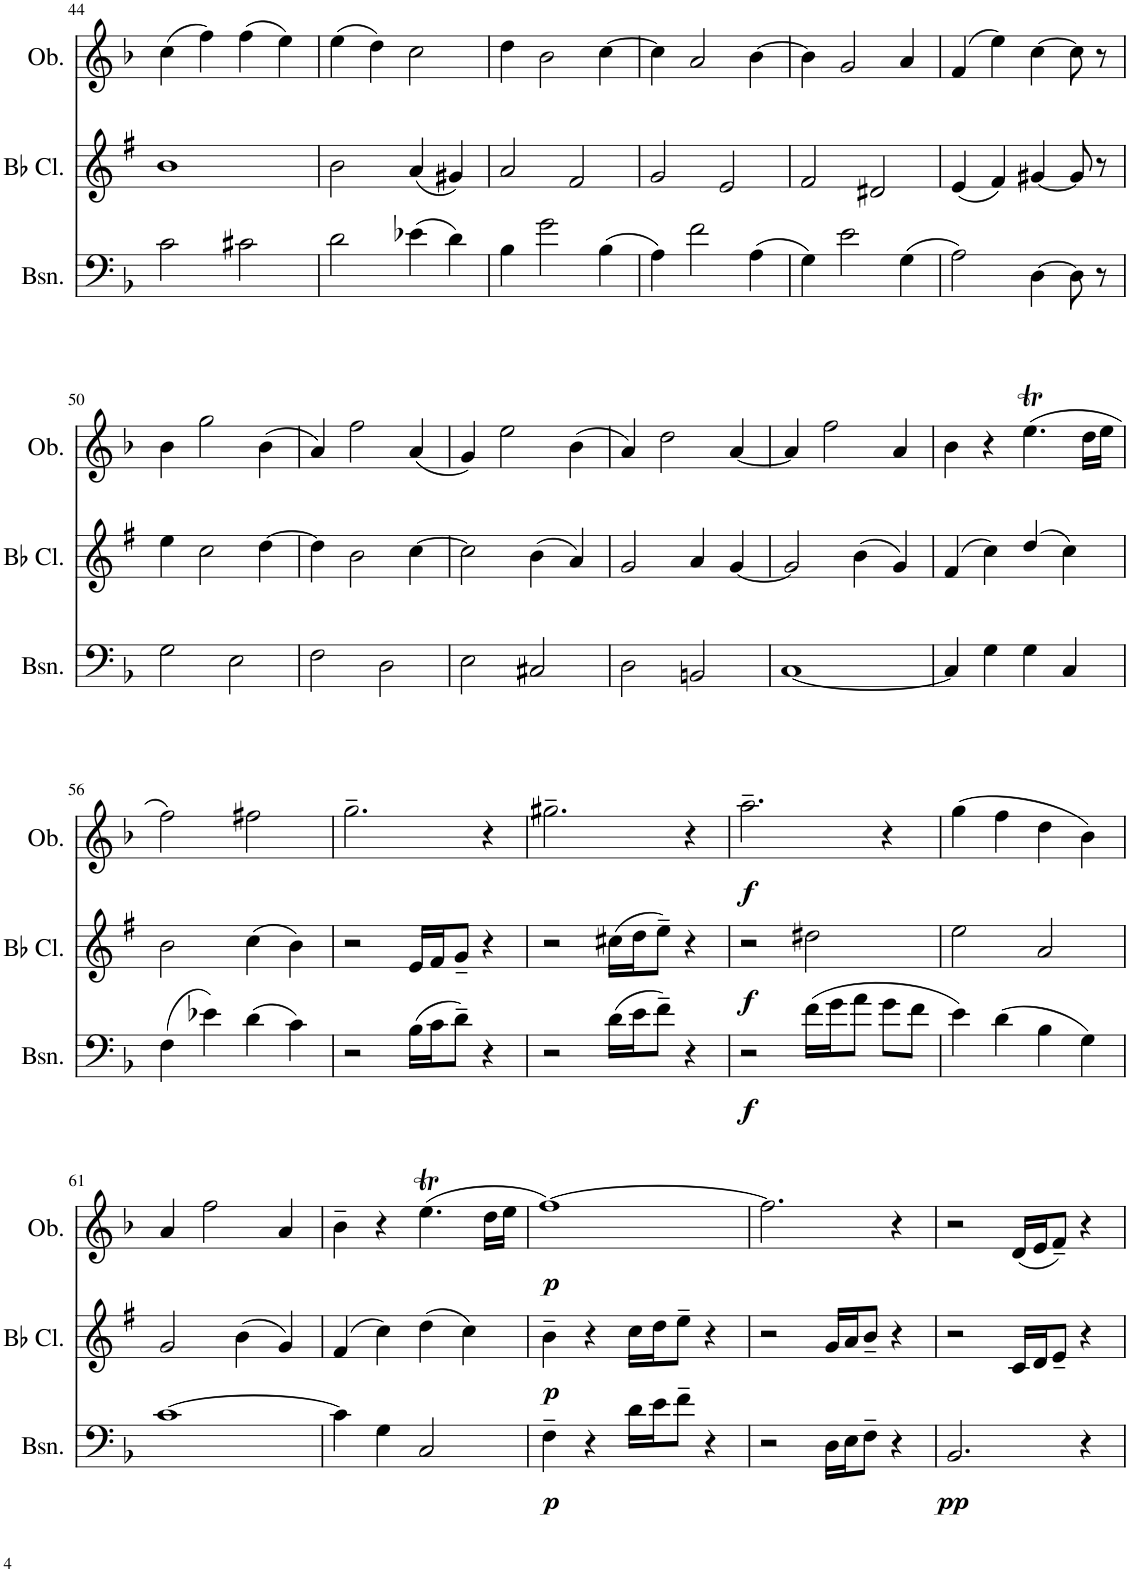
**kern	**dynam	**kern	**dynam	**kern	**dynam
*part3	*part3	*part2	*part2	*part1	*part1
*staff3	*staff3	*staff2	*staff2	*staff1	*staff1
*I"Bassoon	*	*I"Bb Clarinet	*	*I"Oboe	*
*I'Bsn.	*	*I'Bb Cl.	*	*I'Ob.	*
!!LO:PB:g=z
*clefF4	*	*clefG2	*	*clefG2	*
*	*	*Trd1c2	*	*	*
*k[b-]	*	*k[f#]	*	*k[b-]	*
*M4/4	*	*M4/4	*	*M4/4	*
=44	=44	=44	=44	=44	=44
2c\	.	1b	.	(4cc\	.
.	.	.	.	4ff\)	.
2c#X\	.	.	.	(4ff\	.
.	.	.	.	4ee\)	.
=45	=45	=45	=45	=45	=45
2d\	.	2b\	.	(4ee\	.
.	.	.	.	4dd\)	.
(4e-X\	.	(4a/	.	2cc\	.
4d\)	.	4g#X/)	.	.	.
=46	=46	=46	=46	=46	=46
4B-\	.	2a/	.	4dd\	.
2g\	.	.	.	2b-\	.
.	.	2f#/	.	.	.
(4B-\	.	.	.	[4cc\	.
=47	=47	=47	=47	=47	=47
4A\)	.	2g/	.	4cc\]	.
2f\	.	.	.	2a/	.
.	.	2e/	.	.	.
(4A\	.	.	.	[4b-\	.
=48	=48	=48	=48	=48	=48
4G\)	.	2f#/	.	4b-\]	.
2e\	.	.	.	2g/	.
.	.	2d#X/	.	.	.
(4G\	.	.	.	4a/	.
=49	=49	=49	=49	=49	=49
2A\)	.	(4e/	.	(4f/	.
.	.	4f#/)	.	4ee\)	.
[4D\	.	[4g#X/	.	[4cc\	.
8D\]	.	8g#/]	.	8cc\]	.
8r	.	8r	.	8r	.
!!LO:LB:g=z
=50	=50	=50	=50	=50	=50
2G\	.	4ee\	.	4b-\	.
.	.	2cc\	.	2gg\	.
2E\	.	.	.	.	.
.	.	[4dd\	.	(4b-\	.
=51	=51	=51	=51	=51	=51
2F\	.	4dd\]	.	4a/)	.
.	.	2b\	.	2ff\	.
2D\	.	.	.	.	.
.	.	[4cc\	.	(4a/	.
=52	=52	=52	=52	=52	=52
2E\	.	2cc\]	.	4g/)	.
.	.	.	.	2ee\	.
2C#X/	.	(4b\	.	.	.
.	.	4a/)	.	(4b-\	.
=53	=53	=53	=53	=53	=53
2D\	.	2g/	.	4a/)	.
.	.	.	.	2dd\	.
2BBn/	.	4a/	.	.	.
.	.	[4g/	.	[4a/	.
=54	=54	=54	=54	=54	=54
[1C	.	2g/]	.	4a/]	.
.	.	.	.	2ff\	.
.	.	(4b\	.	.	.
.	.	4g/)	.	4a/	.
=55	=55	=55	=55	=55	=55
4C/]	.	(4f#/	.	4b-\	.
4G\	.	4cc\)	.	4r	.
4G\	.	(4dd/	.	(4.eet\	.
4C/	.	4cc\)	.	.	.
.	.	.	.	16dd\LL	.
.	.	.	.	16ee\JJ	.
!!LO:LB:g=z
=56	=56	=56	=56	=56	=56
(4F\	.	2b\	.	2ff\)	.
4e-X\)	.	.	.	.	.
(4d\	.	(4cc\	.	2ff#X\	.
4c\)	.	4b\)	.	.	.
=57	=57	=57	=57	=57	=57
2r	.	2r	.	2.gg~\	.
(16B-\LL	.	16e/LL	.	.	.
16c\J	.	16f#/J	.	.	.
8d~\J)	.	8g~/J	.	.	.
4r	.	4r	.	4r	.
=58	=58	=58	=58	=58	=58
2r	.	2r	.	2.gg#X~\	.
(16d\LL	.	(16cc#X\LL	.	.	.
16e\J	.	16dd\J	.	.	.
8f~\J)	.	8ee~\J)	.	.	.
4r	.	4r	.	4r	.
=59	=59	=59	=59	=59	=59
!	!LO:DY:b	!	!LO:DY:b	!	!LO:DY:b
2r	f	2r	f	2.aa~\	f
(16f\LL	.	2dd#X\	.	.	.
16g\J	.	.	.	.	.
8a\J	.	.	.	.	.
8g\L	.	.	.	4r	.
8f\J	.	.	.	.	.
=60	=60	=60	=60	=60	=60
4e\)	.	2ee\	.	(4gg\	.
(4d\	.	.	.	4ff\	.
4B-\	.	2a/	.	4dd\	.
4G\)	.	.	.	4b-\)	.
!!LO:LB:g=z
=61	=61	=61	=61	=61	=61
[1c	.	2g/	.	4a/	.
.	.	.	.	2ff\	.
.	.	(4b\	.	.	.
.	.	4g/)	.	4a/	.
=62	=62	=62	=62	=62	=62
4c\]	.	(4f#/	.	4b-~\	.
4G\	.	4cc\)	.	4r	.
2C/	.	(4dd\	.	(4.eet\	.
.	.	4cc\)	.	.	.
.	.	.	.	16dd\LL	.
.	.	.	.	16ee\JJ	.
=63	=63	=63	=63	=63	=63
!	!LO:DY:b	!	!LO:DY:b	!	!LO:DY:b
4F~\	p	4b~\	p	[1ff)	p
4r	.	4r	.	.	.
16d\LL	.	16cc\LL	.	.	.
16e\J	.	16dd\J	.	.	.
8f~\J	.	8ee~\J	.	.	.
4r	.	4r	.	.	.
=64	=64	=64	=64	=64	=64
2r	.	2r	.	2.ff\]	.
16D\LL	.	16g/LL	.	.	.
16E\J	.	16a/J	.	.	.
8F~\J	.	8b~/J	.	.	.
4r	.	4r	.	4r	.
=65	=65	=65	=65	=65	=65
!	!LO:DY:b	!	!	!	!
2.BB-/	pp	2r	.	2r	.
.	.	16c/LL	.	(16d/LL	.
.	.	16d/J	.	16e/J	.
.	.	8e~/J	.	8f~/J)	.
4r	.	4r	.	4r	.
=	=	=	=	=	=
*-	*-	*-	*-	*-	*-
